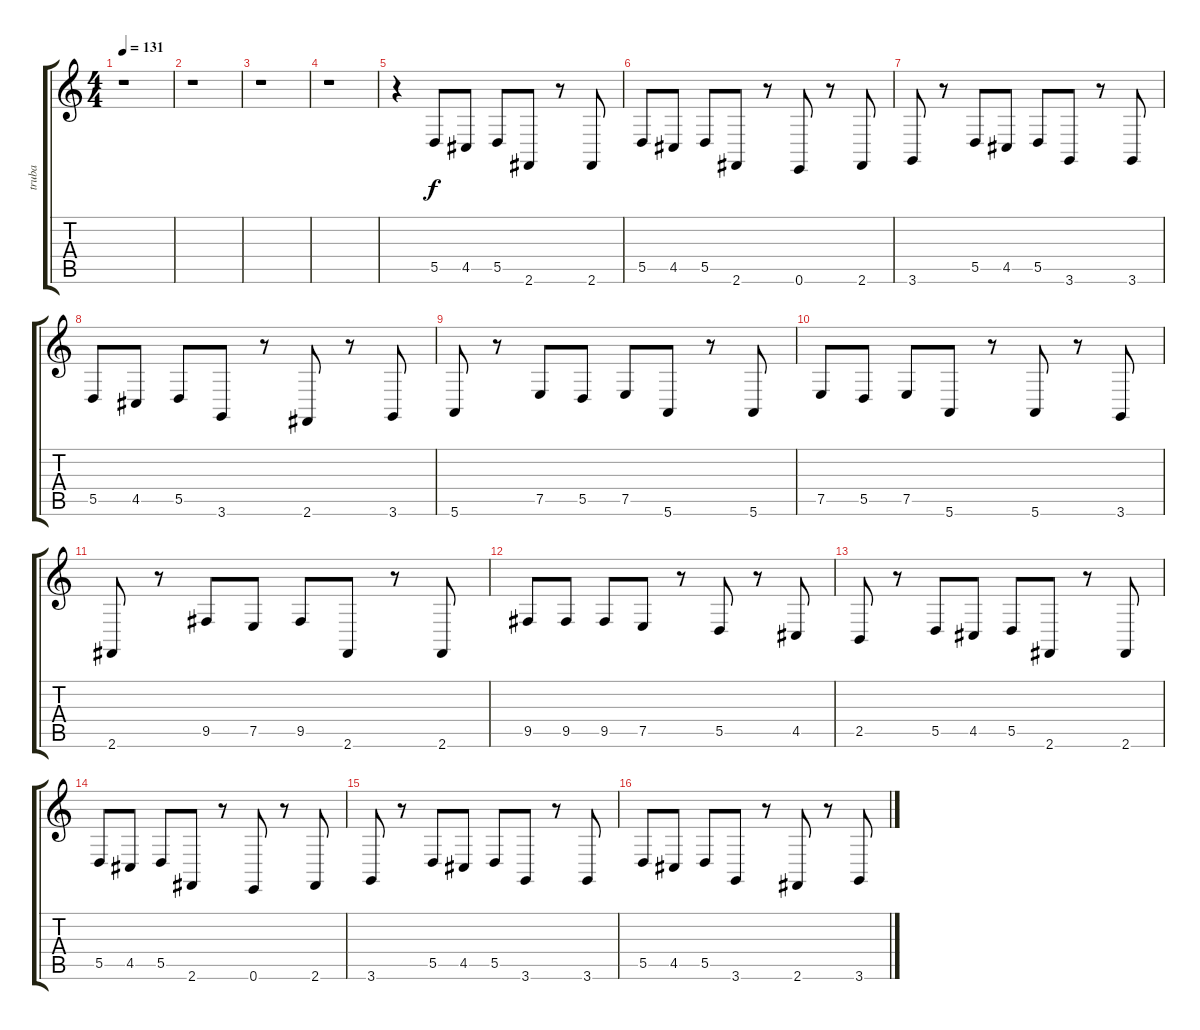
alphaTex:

\track ("truba" "truba") {instrument tuba}
\staff {score tabs}
\tuning (E4 B3 G3 D3 A2 E2) {hide}
\ts (4 4)
\tempo 131
\clef g2
\ks c
r.1{dy f} |
r.1 |
r.1 |
r.1 |
r.4 5.5.8 4.5.8 5.5.8 2.6.8 r.8 2.6.8 |
5.5.8 4.5.8 5.5.8 2.6.8 r.8 0.6.8 r.8 2.6.8 |
3.6.8 r.8 5.5.8 4.5.8 5.5.8 3.6.8 r.8 3.6.8 |
5.5.8 4.5.8 5.5.8 3.6.8 r.8 2.6.8 r.8 3.6.8 |
5.6.8 r.8 7.5.8 5.5.8 7.5.8 5.6.8 r.8 5.6.8 |
7.5.8 5.5.8 7.5.8 5.6.8 r.8 5.6.8 r.8 3.6.8 |
2.6.8 r.8 9.5.8 7.5.8 9.5.8 2.6.8 r.8 2.6.8 |
9.5.8 9.5.8 9.5.8 7.5.8 r.8 5.5.8 r.8 4.5.8 |
2.5.8 r.8 5.5.8 4.5.8 5.5.8 2.6.8 r.8 2.6.8 |
5.5.8 4.5.8 5.5.8 2.6.8 r.8 0.6.8 r.8 2.6.8 |
3.6.8 r.8 5.5.8 4.5.8 5.5.8 3.6.8 r.8 3.6.8 |
5.5.8 4.5.8 5.5.8 3.6.8 r.8 2.6.8 r.8 3.6.8
